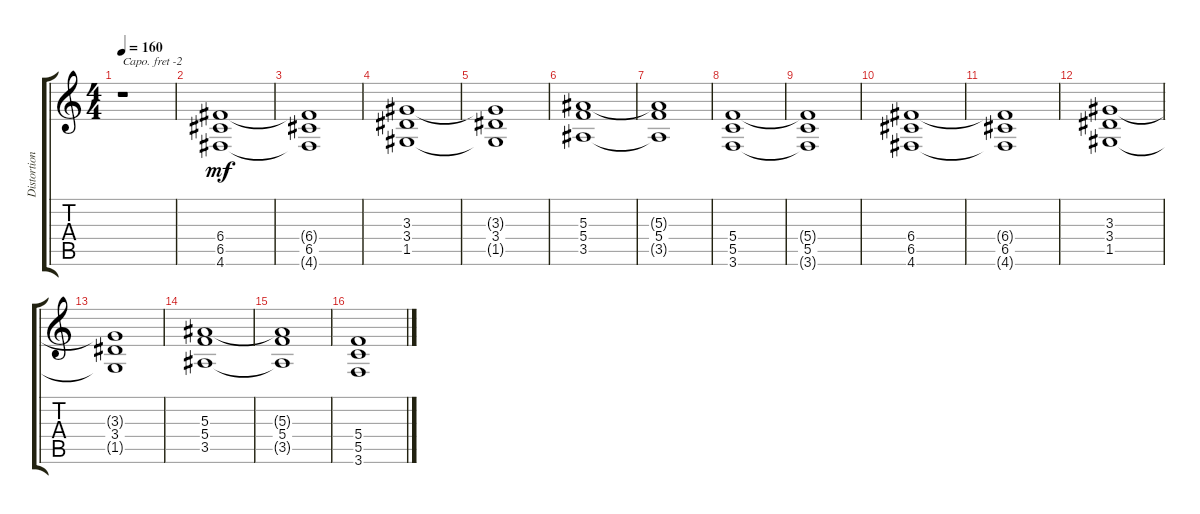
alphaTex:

\track ("Distortion Guitar" "Distortion") {instrument distortionguitar}
\staff {score tabs}
\capo -2
\tuning (E4 B3 G3 D3 A2 E2) {hide}
\ts (4 4)
\tempo 160
\clef g2
\ks c
r.1{dy mf} |
(6.4 6.5 4.6).1 |
(6.4{t} 6.5 4.6{t}).1 |
(3.3 3.4 1.5).1 |
(3.3{t} 3.4 1.5{t}).1 |
(5.3 5.4 3.5).1 |
(5.3{t} 5.4 3.5{t}).1 |
(5.4 5.5 3.6).1 |
(5.4{t} 5.5 3.6{t}).1 |
(6.4 6.5 4.6).1 |
(6.4{t} 6.5 4.6{t}).1 |
(3.3 3.4 1.5).1 |
(3.3{t} 3.4 1.5{t}).1 |
(5.3 5.4 3.5).1 |
(5.3{t} 5.4 3.5{t}).1 |
(5.4 5.5 3.6).1
